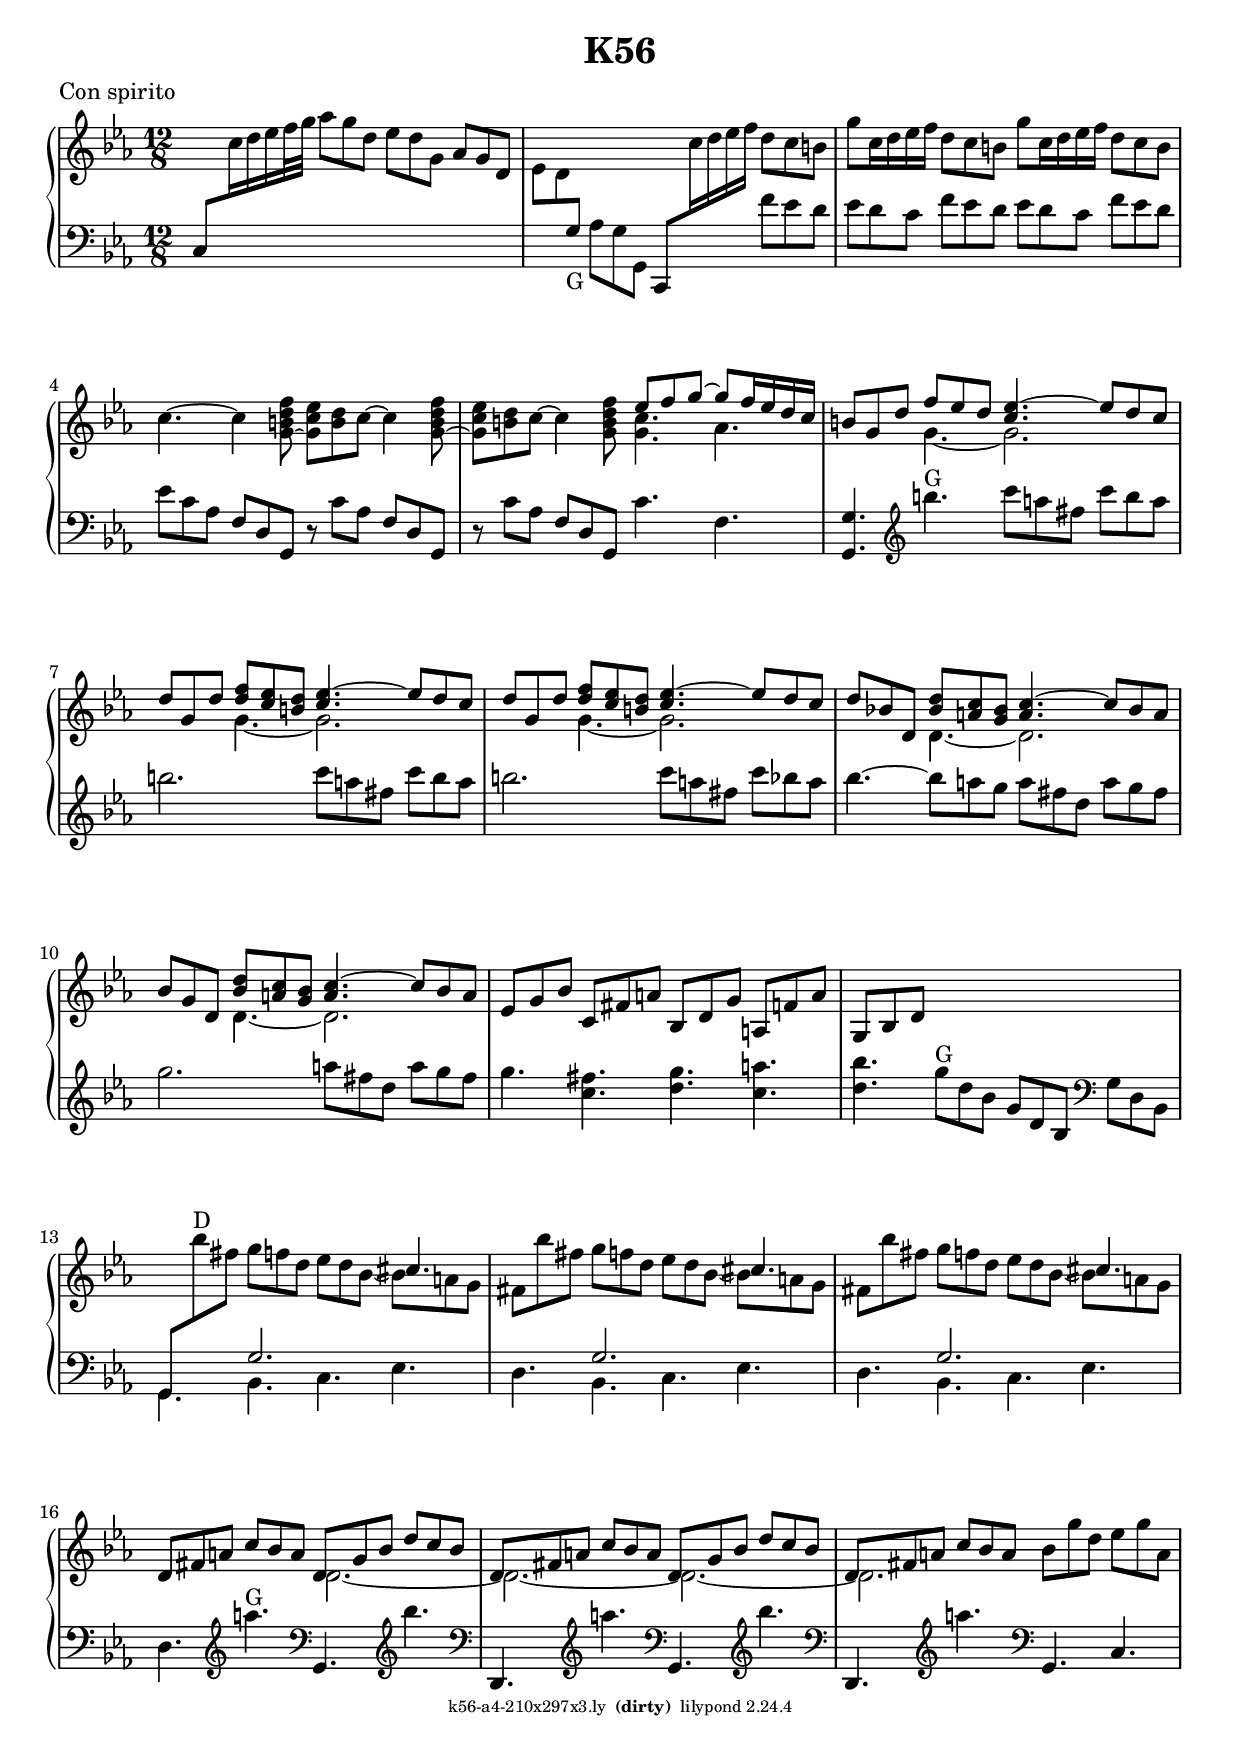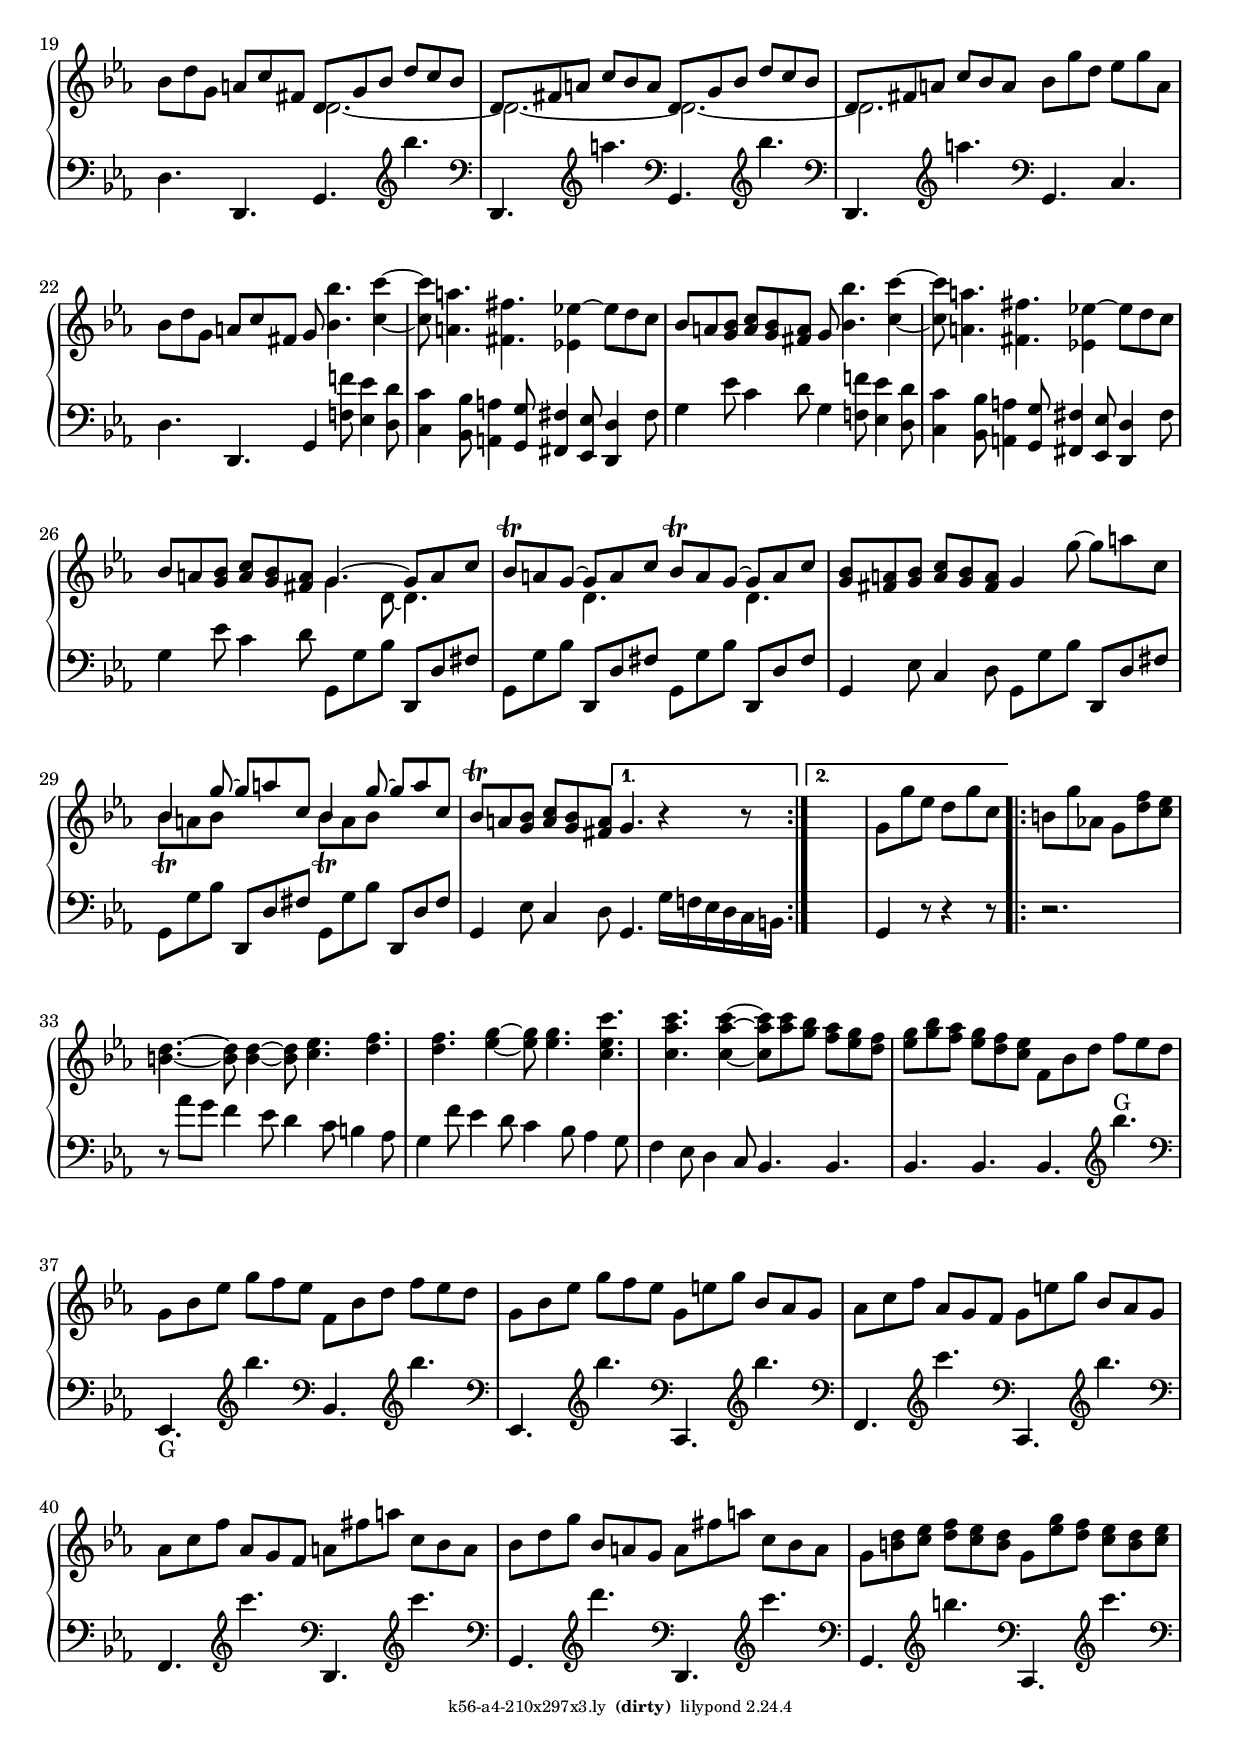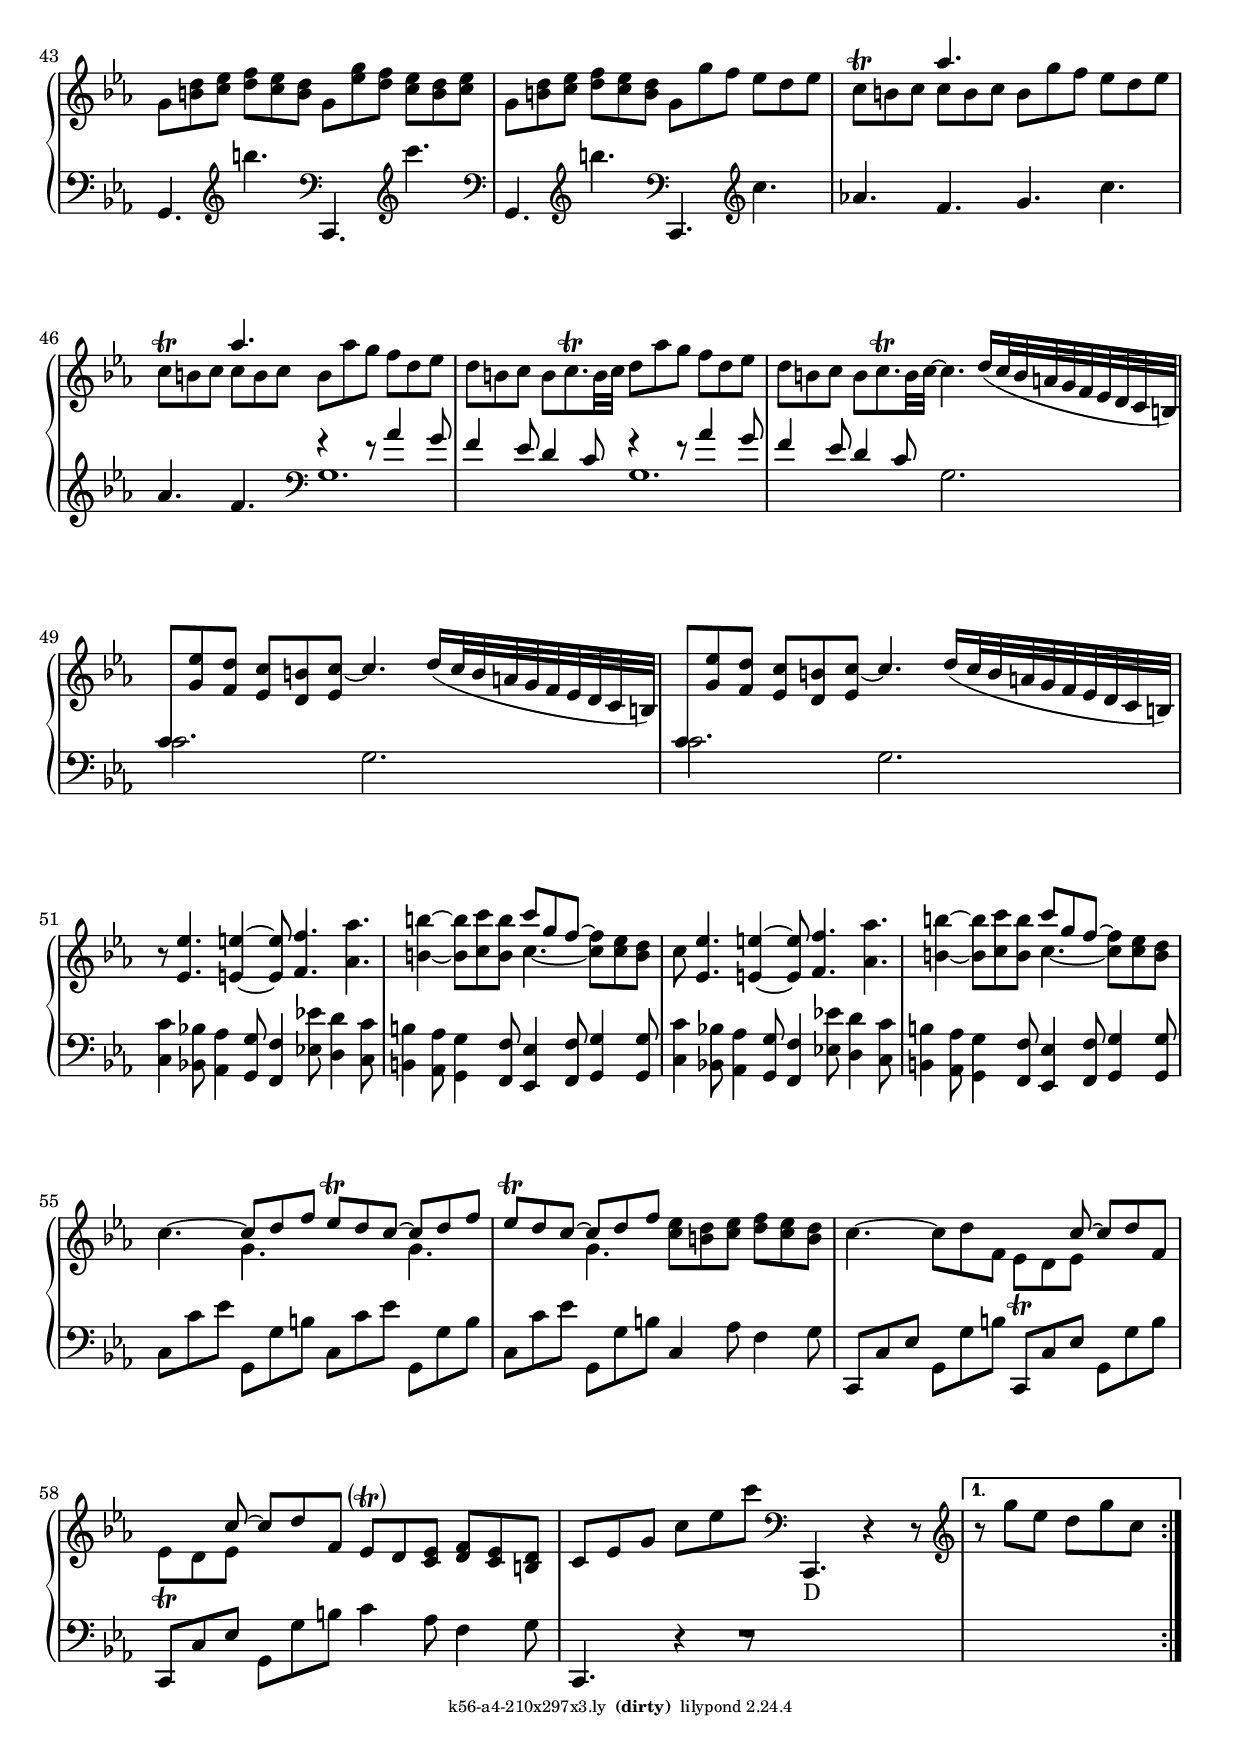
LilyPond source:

\version "2.18.2"

\include "../../include/general.ily"
\include "../../include/a4-210x297.ily"

#(set-global-staff-size 20)

breaks = {}
\version "2.18.2"

su = \stemUp
sd = \stemDown
sn = \stemNeutral
tu = \tieUp
td = \tieDown
tn = \tieNeutral
cstr = \change Staff = "right"
cstl = \change Staff = "left"

\header {
  title = "K56"
  meter = "Con spirito"
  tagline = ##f
}

global = {
  \key c \minor
  \time 12/8
  \override Staff.NoteCollision #'merge-differently-dotted = ##t
  \override ParenthesesItem #'font-size = #+2
}

right = \relative c {
  \global
 
  \repeat volta 2 {
    \cstl c8 \cstr c''16 d ees f32 g aes8 g d ees d g, aes g d
    ees d \cstl g,_"G" aes g g, c, \cstr c'''16 d ees f d8 c b
    
    g' c,16 d ees f d8 c b g' c,16 d ees f d8 c b
    c4. ~ c4 <g b d f>8 ~ <g c ees> <b d> c ~ c4 <g b d f>8 ~ 
    
    <g c ees> <b d> c ~ c4 <g b d f>8 <<{ ees' f g ~ g f16 ees d c } \\ { <g c>4. aes }>>
    <<{ b8 g d' f ees d <c ees>4. ~ ees8 d c } \\ { s4. g ~ g2. }>>
    <<{ d'8 g, d' <d f> <c ees> <b d> <c ees>4. ~ ees8 d c } \\ { s4. g ~ g2. } >>
    
    <<{ d'8 g, d' <d f> <c ees> <b d> <c ees>4. ~ ees8 d c } \\ { s4. g ~ g2. } >>
    <<{ d'8 bes! d, <bes' d> <a c> <g bes> <a c>4. ~ c8 bes a } \\ { s4. d, ~ d2. }>>
    <<{ bes'8 g d <bes' d> <a c> <g bes> <a c>4. ~ c8 bes a } \\ { s4. d, ~ d2. }>>
    
    ees8 g bes c, fis a bes, d g a, f' a
    g, bes d s2. s4.
    \cstl g,,8 \cstr bes'''^"D" fis g f d <<{ s4. cis } \\ { ees8 d bes ~ bes a g }>>
    
    \repeat unfold 2 {
      <<{ s2. s4. cis } \\ { fis,8 bes' fis g f d ees d bes ~ bes a g } >> }
    \su d fis a c bes a
    
    \repeat unfold 2 {
      <<{ d, g bes d c bes
          d, fis a c bes a d, g bes d c bes
          d, fis a c bes a } \\ { d,2. ~ d ~ d ~ d }>>
      \sn bes'8 g' d ees g a, bes d g, a c fis, }
    
    \repeat unfold 2 {
      g8 <bes bes'>4. <c c'>4 ~
      <c c'>8 <a a'>4. <fis fis'> \once \sd <ees! ees'!>4 ~ ees'8 d c
      bes a <g bes> <a c> <g bes> <fis a> }
    
    <<{ g4. ~ g8 a c } \\ { g4 d8 ~ d4. }>>
    \repeat unfold 2 { <<{ bes'8-\trill a g~ g a c } \\ { s4. d, }>> }
    << { g8 fis g a g fis } { bes a bes c bes a }>> g4 g'8 ~ g a c,
    
    \repeat unfold 2 { << { bes4 g'8 ~ g a c, } \\ { bes8_\trill a bes } >> } 
    bes-\trill a <g bes> <a c> <g bes> <fis a>
  }
  \alternative {
    { g4. r4 r8 }
    { s2. g8 g' ees d g c, }
  }
  
  \repeat volta 2 {
    b8 g' aes,! g <d' f> <c ees> <b d>4. ~ q8 q4 ~ 
    q8 <c ees>4. <d f> q <ees g>4 ~
    q8 q4. <c ees c'> <c aes' c> q4 ~
    
    q8 <aes' c> <g bes> <<{ f ees d ees g f ees d c } { aes' g f g bes aes g f ees }>>
    \repeat unfold 2 { \sd f,8 bes d f ees d g, bes ees g f ees }
    
    \sn \repeat unfold 2 { g, e' g bes, aes g aes c f aes, g f }
    \repeat unfold 2 { a fis' a c, bes a } 
    \alternative { { bes d g bes, a g } {} }
    
    \repeat unfold 2 {
      g <<{ b c d c b } { d ees f ees d }>>
      g, <<{ ees' d c b c } { g' f ees d ees }>> 
    } g, <<{ b c d c b } { d ees f ees d }>>
    
    g,8 \repeat unfold 2 {
      g' f ees d ees c-\trill b c <<{ aes'4. } \\ { c,8 b c }>> b }
    \repeat unfold 2 {
      aes' g f d ees d b c b c8.-\trill b32 c ~ }
    \alternative { {d8} {c4.} }
    
    \repeat unfold 2 {
      d16[( c32*10/9 b a g f ees d c b]) 
      \once \override Stem.details.beamed-lengths = #'(11) \cstl \su c8 \cstr 
      <<{ g' f ees d ees } { ees' d c b c ~ }>> c4. 
    } d16[( c32*10/9 b a g f ees d c b])
    
    r8 \sn \repeat unfold 2 {
      <<{ ees4. e4 ~ e8 \once \su f4. aes b4 ~ b8 c b } 
        { ees4. e4 ~ e8 \once \su f4. aes b4 ~ b8 c b }>>
      <<{ c8 g f ~ \tweak Stem.transparent ##t f } \\ 
        { c4. ~ <c f>8 <c ees> <b d> }>> }
    \alternative { {c8} {} }
    
    <<{ \sd c4. ~ \su c8 d f } \\ { s4. g, }>>
    \repeat unfold 2 { <<{ ees'8-\trill d c~ c d f } \\ { s4. g, }>> }
    <<{ c8 b c d c b} { ees d ees f ees d }>> c4. ~ c8 \sd d f, \sn
    
    \repeat unfold 2 { <<{ s4 c'8 ~ c d f, } \\ { ees_\trill d ees }>> }
    ees-\parenthesize-\trill d <c ees> <d f> <c ees> <b d> c ees g c ees c'
    \clef bass c,,,,4._"D" r4 r8 
  }
  \alternative { { \clef treble r g'''' ees d g c, } {} }
}
 
left = \relative c' {
  \global
  
  \repeat volta 2 {
    s1. s2. s4. f8 ees d
    ees d c f ees d ees d c f ees d
    ees c aes f d g, r c' aes f d g,
    
    r c' aes f d g, c'4. f,
    <g, g'>4. \clef treble b'''4.^"G" c8 a fis c' b a
    b2. c8 a fis c' b a
    
    b2. c8 a fis c' bes a
    bes4. ~ bes8 a g a fis d a' g fis
    g2. a8 fis d a' g fis
    
    g4. <c, fis> <d g> <c a'>
    <d bes'> g8^"G" d bes g d bes \clef bass g d bes
    <<{ s4. g'2. } \\ { g,4. bes4. c ees }>>
    
    \repeat unfold 2 {
      d4. <<{ g2. } \\ { bes,4. c ees }>> }
    d4. \clef treble a'''^"G" \clef bass g,,, \clef treble bes'''
    
    \repeat unfold 2 {
      \clef bass d,,,,4. \clef treble a'''' \clef bass g,,, \clef treble bes'''
      \clef bass d,,,,4. \clef treble a'''' \clef bass g,,, c
      d d,
    } \alternative { 
      { g \clef treble bes''' }
      { g,,,4 }
    }
    
    \repeat unfold 2 {
      <f'! f'!>8 <ees ees'>4 <d d'>8 
      <c c'>4 <bes bes'>8 <a a'>4 <g g'>8 <fis fis'>4 <ees ees'>8 <d d'>4 fis'8
      g4 ees'8 c4 d8 } 
    \alternative { {g,4 } {} }
    
    \repeat unfold 2 {
      \repeat unfold 3 { g,8 g' bes d,, d' fis }
      g,4 ees'8 c4 d8 
    }
  }
  \alternative {
    { g,4. g'16 f! ees d c b }
    { s2. g4 r8 r4 r8}
  }
  
  \repeat volta 2 {
    r2. r8 aes''8 g f4 ees8
    d4 c8 b4 aes8 g4 f'8 ees4 d8
    c4 bes8 aes4 g8 f4 ees8 d4 c8
    
    bes4. bes bes bes
    
    <<{ \sn 
        s \clef treble bes'''^"G" s \clef treble bes s \clef treble bes s \clef treble bes
        s \clef treble bes        s \clef treble c   s \clef treble bes s \clef treble c
        s \clef treble c          s \clef treble d   s \clef treble c   s \clef treble b
        s \clef treble c          s \clef treble b   s \clef treble c   s \clef treble b } \\ 
      { \sn
        \clef bass bes,,, s \clef bass ees,_"G" s \clef bass bes' s \clef bass ees, s
        \clef bass c      s \clef bass f        s \clef bass c    s \clef bass f    s 
        \clef bass d      s \clef bass g        s \clef bass d    s \clef bass g    s
        \clef bass c,     s \clef bass g'       s \clef bass c,   s \clef bass g'   s 
    }>>
    
    \clef bass c, \clef treble c''' aes! f
    g c aes f
    \clef bass \repeat unfold 2 { 
      <<{ r4 r8 aes4 g8 f4 ees8 d4 c8 } \\ { g1. } >> }
    
    g2. c g c g \repeat unfold 2 {
      <<{ c,4 bes!8 aes4 g8 f4 ees'!8 d4 c8 b4 aes8 \once \sd g4 f8 ees4 f8 g4 g8 }
        { c'4 bes!8 aes4 g8 f4 ees'!8 d4 c8 b4 aes8 \once \sd g4 f8 ees4 f8 g4 g8 }>> }
    
    \repeat unfold 3 { c, c' ees g,, g' b }
    c,4 aes'8 f4 g8
    \repeat unfold 3 { c,, c' ees g, g' b }
    c4 aes8 f4 g8 c,,4. r4 r8
    R1.
  }
}


\score {
  \new PianoStaff <<
    \new Staff = "right" {
      << 
        \breaks
        \right
      >>
    }
    \new Staff = "left" { 
      <<
        \breaks
        \clef bass \left 
      >>
    }
  >>
  \layout { indent = 0 }
}

